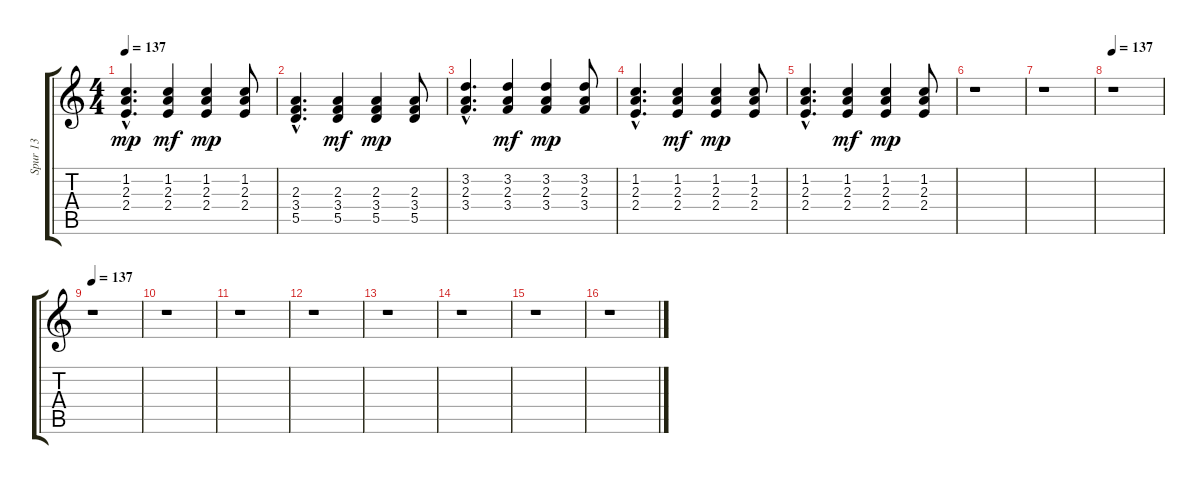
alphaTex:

\track ("Spur 13" "Spur 13") {instrument acousticguitarsteel}
\staff {score tabs}
\tuning (E4 B3 G3 D3 A2 E2) {hide}
\ts (4 4)
\tempo 137
\clef g2
\ks c
(1.2{hac} 2.3{hac} 2.4{hac}).4{d dy mp} (1.2 2.3 2.4).4{dy mf} (1.2 2.3 2.4).4{dy mp} (1.2 2.3 2.4).8 |
(2.3{hac} 3.4{hac} 5.5{hac}).4{d} (2.3 3.4 5.5).4{dy mf} (2.3 3.4 5.5).4{dy mp} (2.3 3.4 5.5).8 |
(3.2{hac} 2.3{hac} 3.4{hac}).4{d} (3.2 2.3 3.4).4{dy mf} (3.2 2.3 3.4).4{dy mp} (3.2 2.3 3.4).8 |
(1.2{hac} 2.3{hac} 2.4{hac}).4{d} (1.2 2.3 2.4).4{dy mf} (1.2 2.3 2.4).4{dy mp} (1.2 2.3 2.4).8 |
(1.2{hac} 2.3{hac} 2.4{hac}).4{d} (1.2 2.3 2.4).4{dy mf} (1.2 2.3 2.4).4{dy mp} (1.2 2.3 2.4).8 |
r.1 |
r.1 |
\tempo 137
r.1 |
\tempo 137
r.1 |
r.1 |
r.1 |
r.1 |
r.1 |
r.1 |
r.1 |
r.1
